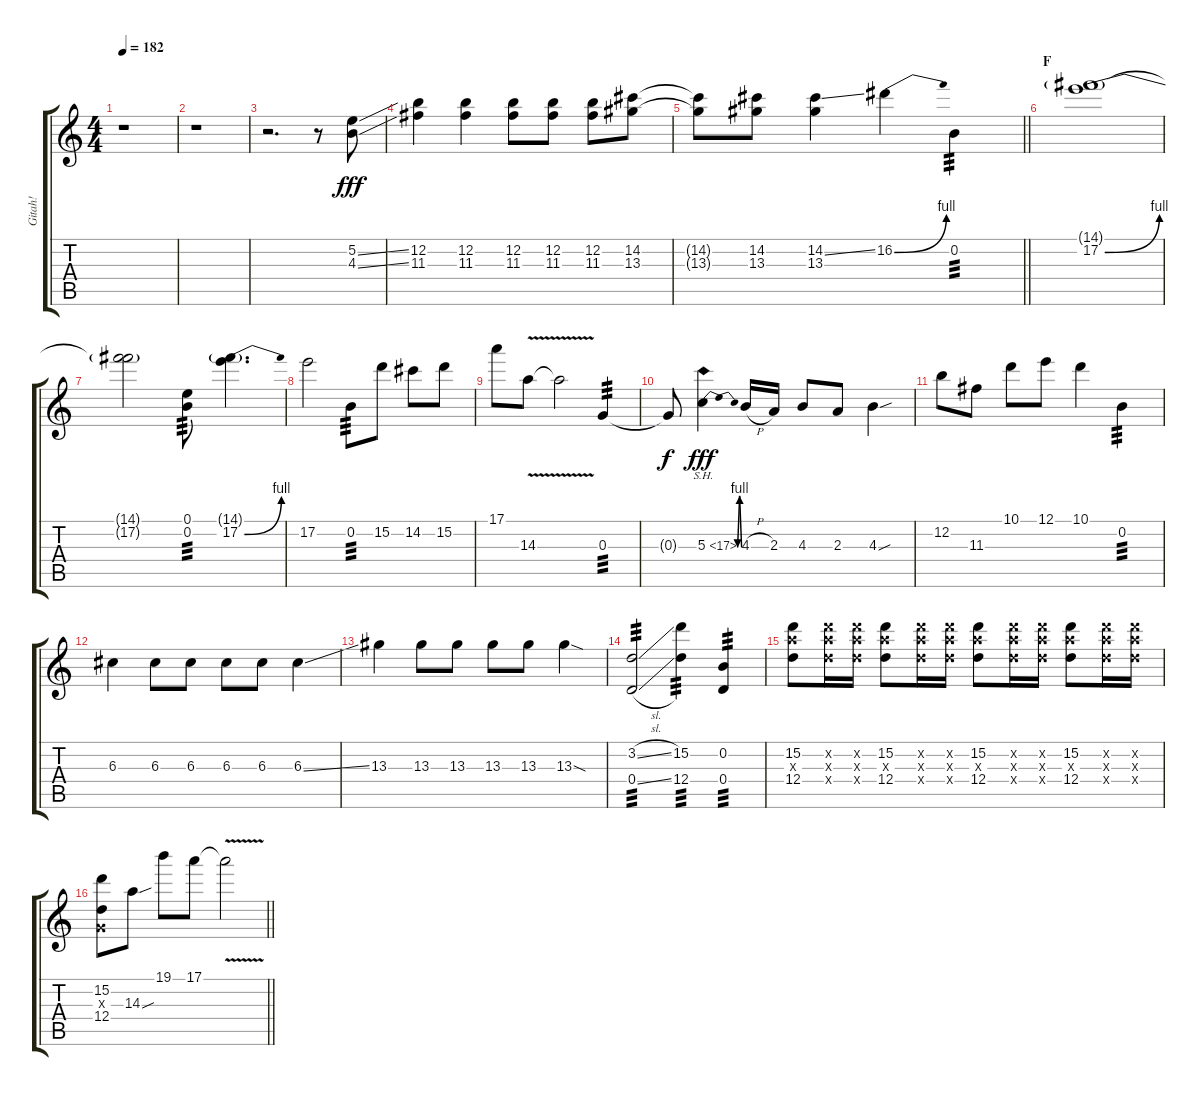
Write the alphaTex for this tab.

\track ("Gitah!" "Gitah!") {instrument overdrivenguitar}
\staff {score tabs}
\tuning (E4 B3 G3 D3 A2 E2) {hide}
\ts (4 4)
\tempo 182
\clef g2
\ks c
r.1{dy fff} |
r.1 |
r.2{d} r.8 (5.2{ss} 4.3{ss}).8 |
(12.2 11.3).4 (12.2 11.3).4 (12.2 11.3).8 (12.2 11.3).8 (12.2 11.3).8 (14.2 13.3).8 |
\barLineRight lightlight
(14.2{t} 13.3{t}).8 (14.2 13.3).8 (14.2{ss} 13.3).4 16.2{be (bend 0 0 60 4)}.4 0.2.4{tp 3} |
\section ("" "F")
(14.1{g} 17.2{be (bend 0 0 60 4)}).1 |
(14.1{t} 17.2{t}).2 (0.1 0.2).8{tp 3} (14.1{g} 17.2{be (bend 0 0 60 4)}).4{d} |
17.2.2 0.2.8{tp 3} 15.2.8 14.2.8 15.2.8 |
17.1.8 14.3{v}.8 14.3{t}.2 0.3.4{tp 3} |
0.3{t}.8{dy f} 5.3{be (bendrelease 0 0 15 4 45 4 60 0) sh 12}.4{dy fff} 4.3{h}.16 2.3.16 4.3.8 2.3.8 4.3{sou}.4 |
12.2.8 11.3.8 10.1.8 12.1.8 10.1.4 0.2.4{tp 3} |
6.3.4 6.3.8 6.3.8 6.3.8 6.3.8 6.3{ss}.4 |
13.3.4 13.3.8 13.3.8 13.3.8 13.3.8 13.3{sod}.4 |
(3.2{sl} 0.4{sl}).2{tp 3} (15.2 12.4).4{tp 3} (0.2 0.4).4{tp 3} |
(15.2 14.3{x} 12.4).8 (15.2{x} 14.3{x} 12.4{x}).16 (15.2{x} 14.3{x} 12.4{x}).16 (15.2 14.3{x} 12.4).8 (15.2{x} 14.3{x} 12.4{x}).16 (15.2{x} 14.3{x} 12.4{x}).16 (15.2 14.3{x} 12.4).8 (15.2{x} 14.3{x} 12.4{x}).16 (15.2{x} 14.3{x} 12.4{x}).16 (15.2 14.3{x} 12.4).8 (15.2{x} 14.3{x} 12.4{x}).16 (15.2{x} 14.3{x} 12.4{x}).16 |
\barLineRight lightlight
(15.2 0.3{x} 12.4).8 14.3{sou}.8 19.1.8 17.1.8 17.1{v t}.2
